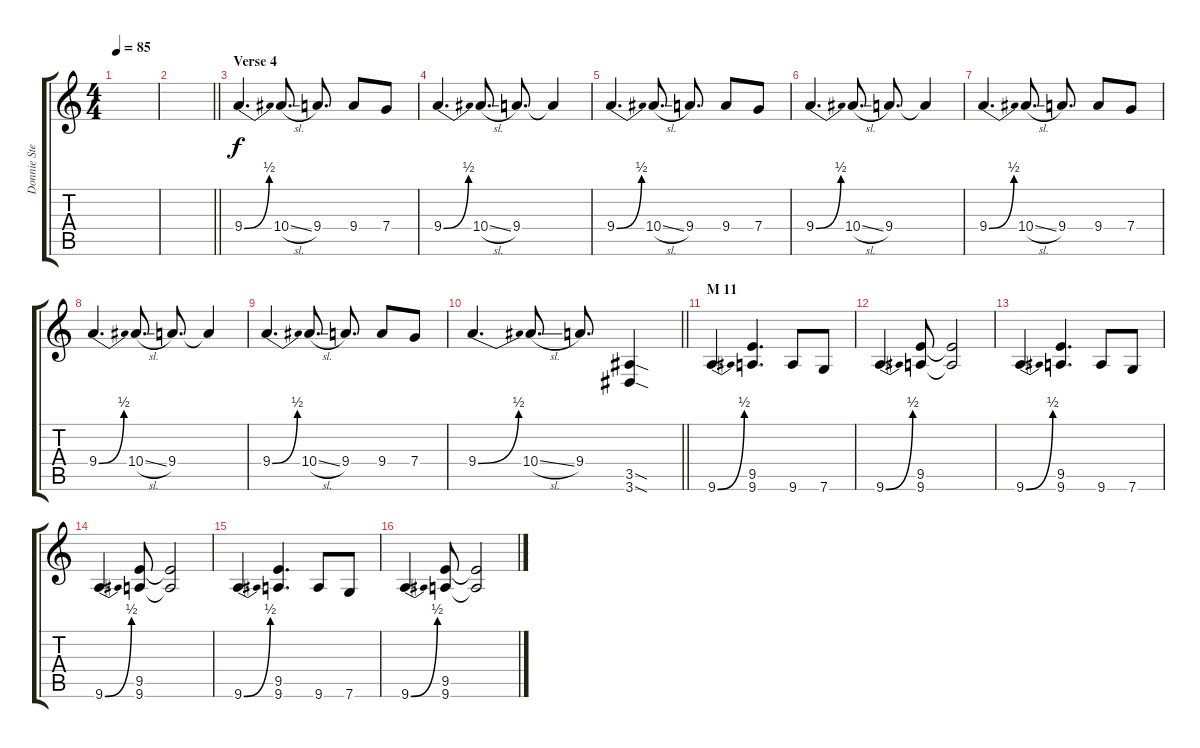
\track ("Donnie Steele" "Donnie Ste") {instrument distortionguitar}
\staff {score tabs}
\tuning (D4 A3 F3 C3 G2 C2) {hide}
\ts (4 4)
\tempo 85
\clef g2
\ks c
|
\barLineRight lightlight
|
\section ("" "Verse 4")
9.4{be (bend 0 0 60 2)}.4{d volume 10} 10.4{sl}.8{d} 9.4.8{d} 9.4.8 7.4.8 |
9.4{be (bend 0 0 60 2)}.4{d} 10.4{sl}.8{d} 9.4.8{d} 9.4{t}.4 |
9.4{be (bend 0 0 60 2)}.4{d} 10.4{sl}.8{d} 9.4.8{d} 9.4.8 7.4.8 |
9.4{be (bend 0 0 60 2)}.4{d} 10.4{sl}.8{d} 9.4.8{d} 9.4{t}.4 |
9.4{be (bend 0 0 60 2)}.4{d} 10.4{sl}.8{d} 9.4.8{d} 9.4.8 7.4.8 |
9.4{be (bend 0 0 60 2)}.4{d} 10.4{sl}.8{d} 9.4.8{d} 9.4{t}.4 |
9.4{be (bend 0 0 60 2)}.4{d} 10.4{sl}.8{d} 9.4.8{d} 9.4.8 7.4.8 |
\barLineRight lightlight
9.4{be (bend 0 0 60 2)}.4{d} 10.4{sl}.8{d} 9.4.8{d} (3.5{sod} 3.6{sod}).4 |
\section ("" "M 11")
9.6{be (bend 0 0 60 2)}.4{d volume 16} (9.5 9.6).4{d} 9.6.8 7.6.8 |
9.6{be (bend 0 0 60 2)}.4{d} (9.5 9.6).8 (9.5{t} 9.6{t}).2 |
9.6{be (bend 0 0 60 2)}.4{d} (9.5 9.6).4{d} 9.6.8 7.6.8 |
9.6{be (bend 0 0 60 2)}.4{d} (9.5 9.6).8 (9.5{t} 9.6{t}).2 |
9.6{be (bend 0 0 60 2)}.4{d} (9.5 9.6).4{d} 9.6.8 7.6.8 |
9.6{be (bend 0 0 60 2)}.4{d} (9.5 9.6).8 (9.5{t} 9.6{t}).2
